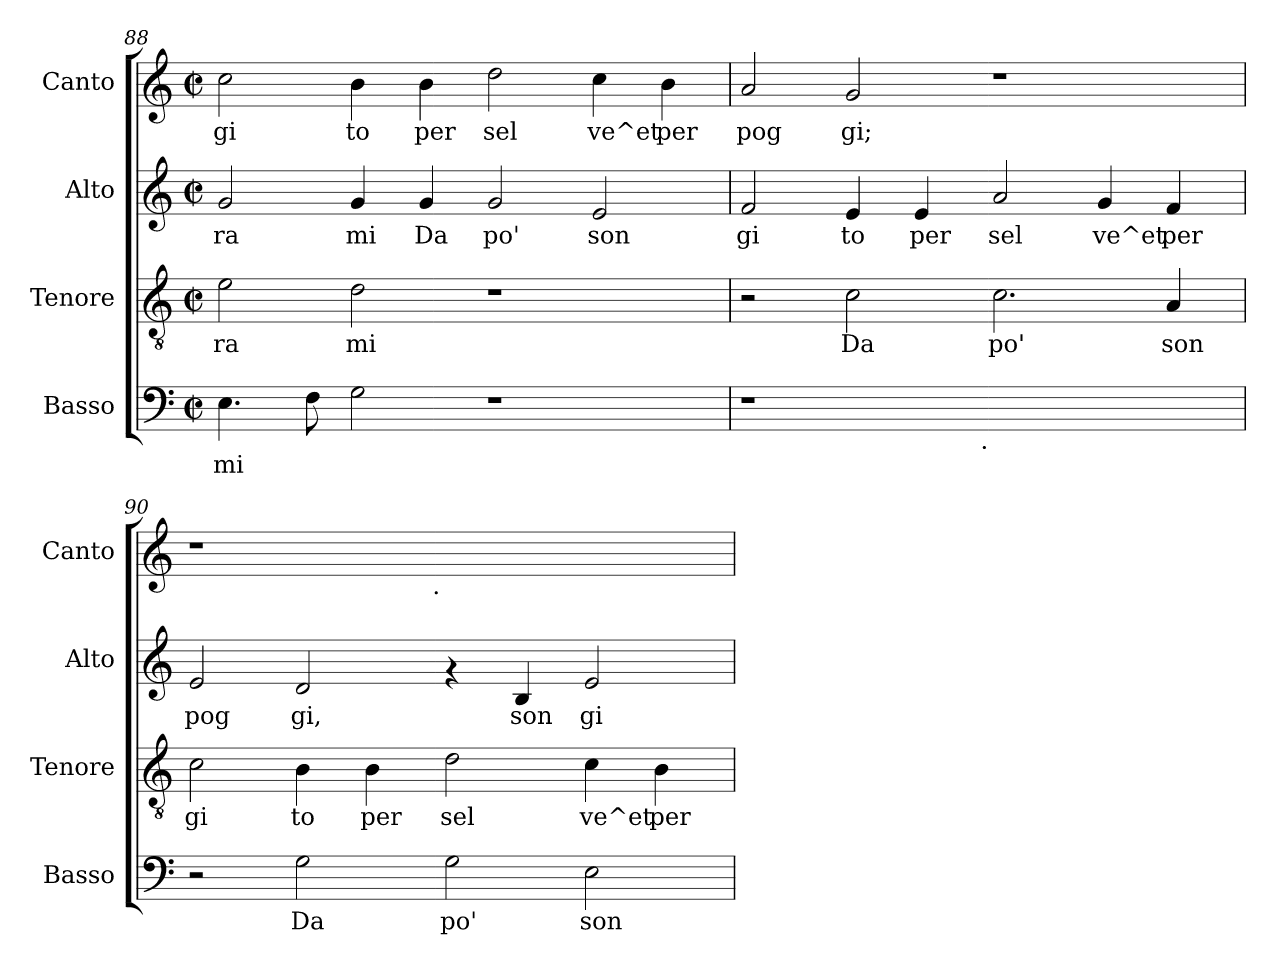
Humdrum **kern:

**kern	**text	**kern	**text	**kern	**text	**kern	**text
*part4	*part4	*part3	*part3	*part2	*part2	*part1	*part1
*staff4	*staff4	*staff3	*staff3	*staff2	*staff2	*staff1	*staff1
*I"Basso	*	*I"Tenore	*	*I"Alto	*	*I"Canto	*
*I'Basso	*	*I'Tenore	*	*I'Alto	*	*I'Canto	*
!!LO:LB:g=z
*clefF4	*	*clefGv2	*	*clefG2	*	*clefG2	*
*k[]	*	*k[]	*	*k[]	*	*k[]	*
*C:	*	*C:	*	*C:	*	*C:	*
*M2/2	*	*M2/2	*	*M2/2	*	*M2/2	*
*met(c|)	*	*met(c|)	*	*met(c|)	*	*met(c|)	*
=88	=88	=88	=88	=88	=88	=88	=88
!	!LO:LY:b:cj	!	!LO:LY:b:cj	!	!LO:LY:b:cj	!	!LO:LY:b:cj
4.E\	mi	2e\	ra	2g/	ra	2cc\	gi
!	!LO:LY:b:cj	!	!	!	!	!	!
8F\	.	.	.	.	.	.	.
!	!LO:LY:b:cj	!	!LO:LY:b:cj	!	!LO:LY:b:cj	!	!LO:LY:b:cj
2G\	.	2d\	mi	4g/	mi	4b\	to
!	!	!	!	!	!LO:LY:b:cj	!	!LO:LY:b:cj
.	.	.	.	4g/	Da	4b\	per
!	!	!	!	!	!LO:LY:b:cj	!	!LO:LY:b:cj
1r	.	1r	.	2g/	po'	2dd\	sel
!	!	!	!	!	!LO:LY:b:cj	!	!LO:LY:b:cj
.	.	.	.	2e/	son	4cc\	ve^et
!	!	!	!	!	!	!	!LO:LY:b:cj
.	.	.	.	.	.	4b\	per
=89	=89	=89	=89	=89	=89	=89	=89
!	!	!	!	!	!LO:LY:b:cj	!	!LO:LY:b:cj
*^	*	*	*	*	*	*	*
1r	2ryy	.	2r	.	2f/	gi	2a/	pog
!	!	!	!	!LO:LY:b:cj	!	!LO:LY:b:cj	!	!LO:LY:b:cj
.	4ryy	.	2c\	Da	4e/	to	2g/	gi;
!	!	!	!	!	!	!LO:LY:b:cj	!	!
.	8...ryy	.	.	.	4e/	per	.	.
!	!LO:TX:b:t=.	!	!	!	!	!	!	!
.	1ryy	.	.	.	.	.	.	.
!	!	!	!	!LO:LY:b:cj	!	!LO:LY:b:cj	!	!
1ryy	.	.	2.c\	po'	2a/	sel	1r	.
!	!	!	!	!	!	!LO:LY:b:cj	!	!
.	.	.	.	.	4g/	ve^et	.	.
!	!	!	!	!LO:LY:b:cj	!	!LO:LY:b:cj	!	!
.	.	.	4A/	son	4f/	per	.	.
.	64ryy	.	.	.	.	.	.	.
=90	=90	=90	=90	=90	=90	=90	=90	=90
!	!	!	!	!LO:LY:b:cj	!	!LO:LY:b:cj	!	!
*v	*v	*	*	*	*	*	*^	*
2r	.	2c\	gi	2e/	pog	1r	2ryy	.
!	!LO:LY:b:cj	!	!LO:LY:b:cj	!	!LO:LY:b:cj	!	!	!
2G\	Da	4B\	to	2d/	gi,	.	4ryy	.
!	!	!	!LO:LY:b:cj	!	!	!	!	!
.	.	4B\	per	.	.	.	8...ryy	.
!	!	!	!	!	!	!	!LO:TX:b:t=.	!
.	.	.	.	.	.	.	1ryy	.
!	!LO:LY:b:cj	!	!LO:LY:b:cj	!	!	!	!	!
2G\	po'	2d\	sel	4rf	.	1ryy	.	.
!	!	!	!	!	!LO:LY:b:cj	!	!	!
.	.	.	.	4B/	son	.	.	.
!	!LO:LY:b:cj	!	!LO:LY:b:cj	!	!LO:LY:b:cj	!	!	!
2E\	son	4c\	ve^et	2e/	gi	.	.	.
!	!	!	!LO:LY:b:cj	!	!	!	!	!
.	.	4B\	per	.	.	.	.	.
.	.	.	.	.	.	.	64ryy	.
*	*	*	*	*	*	*v	*v	*
=	=	=	=	=	=	=	=
*-	*-	*-	*-	*-	*-	*-	*-
